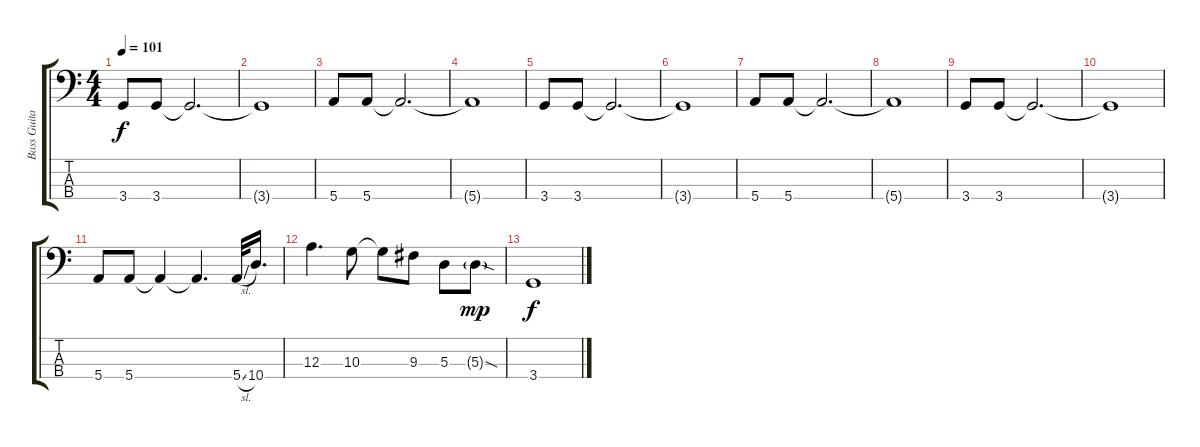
\track ("Bass Guitar" "Bass Guita") {instrument electricbasspick}
\staff {score tabs}
\tuning (G2 D2 A1 E1) {hide}
\ts (4 4)
\tempo 101
\clef f4
\ks c
3.4.8{dy f instrument electricbasspick} 3.4.8 3.4{t}.2{d} |
3.4{t}.1 |
5.4.8 5.4.8 5.4{t}.2{d} |
5.4{t}.1 |
3.4.8 3.4.8 3.4{t}.2{d} |
3.4{t}.1 |
5.4.8 5.4.8 5.4{t}.2{d} |
5.4{t}.1 |
3.4.8 3.4.8 3.4{t}.2{d} |
3.4{t}.1 |
5.4.8 5.4.8 5.4{t}.4 5.4{t}.4{d} 5.4{sl}.32 10.4.16{d} |
12.3.4{d} 10.3.8 10.3{t}.8 9.3.8 5.3.8 5.3{sod g}.8{dy mp} |
3.4.1{dy f}
